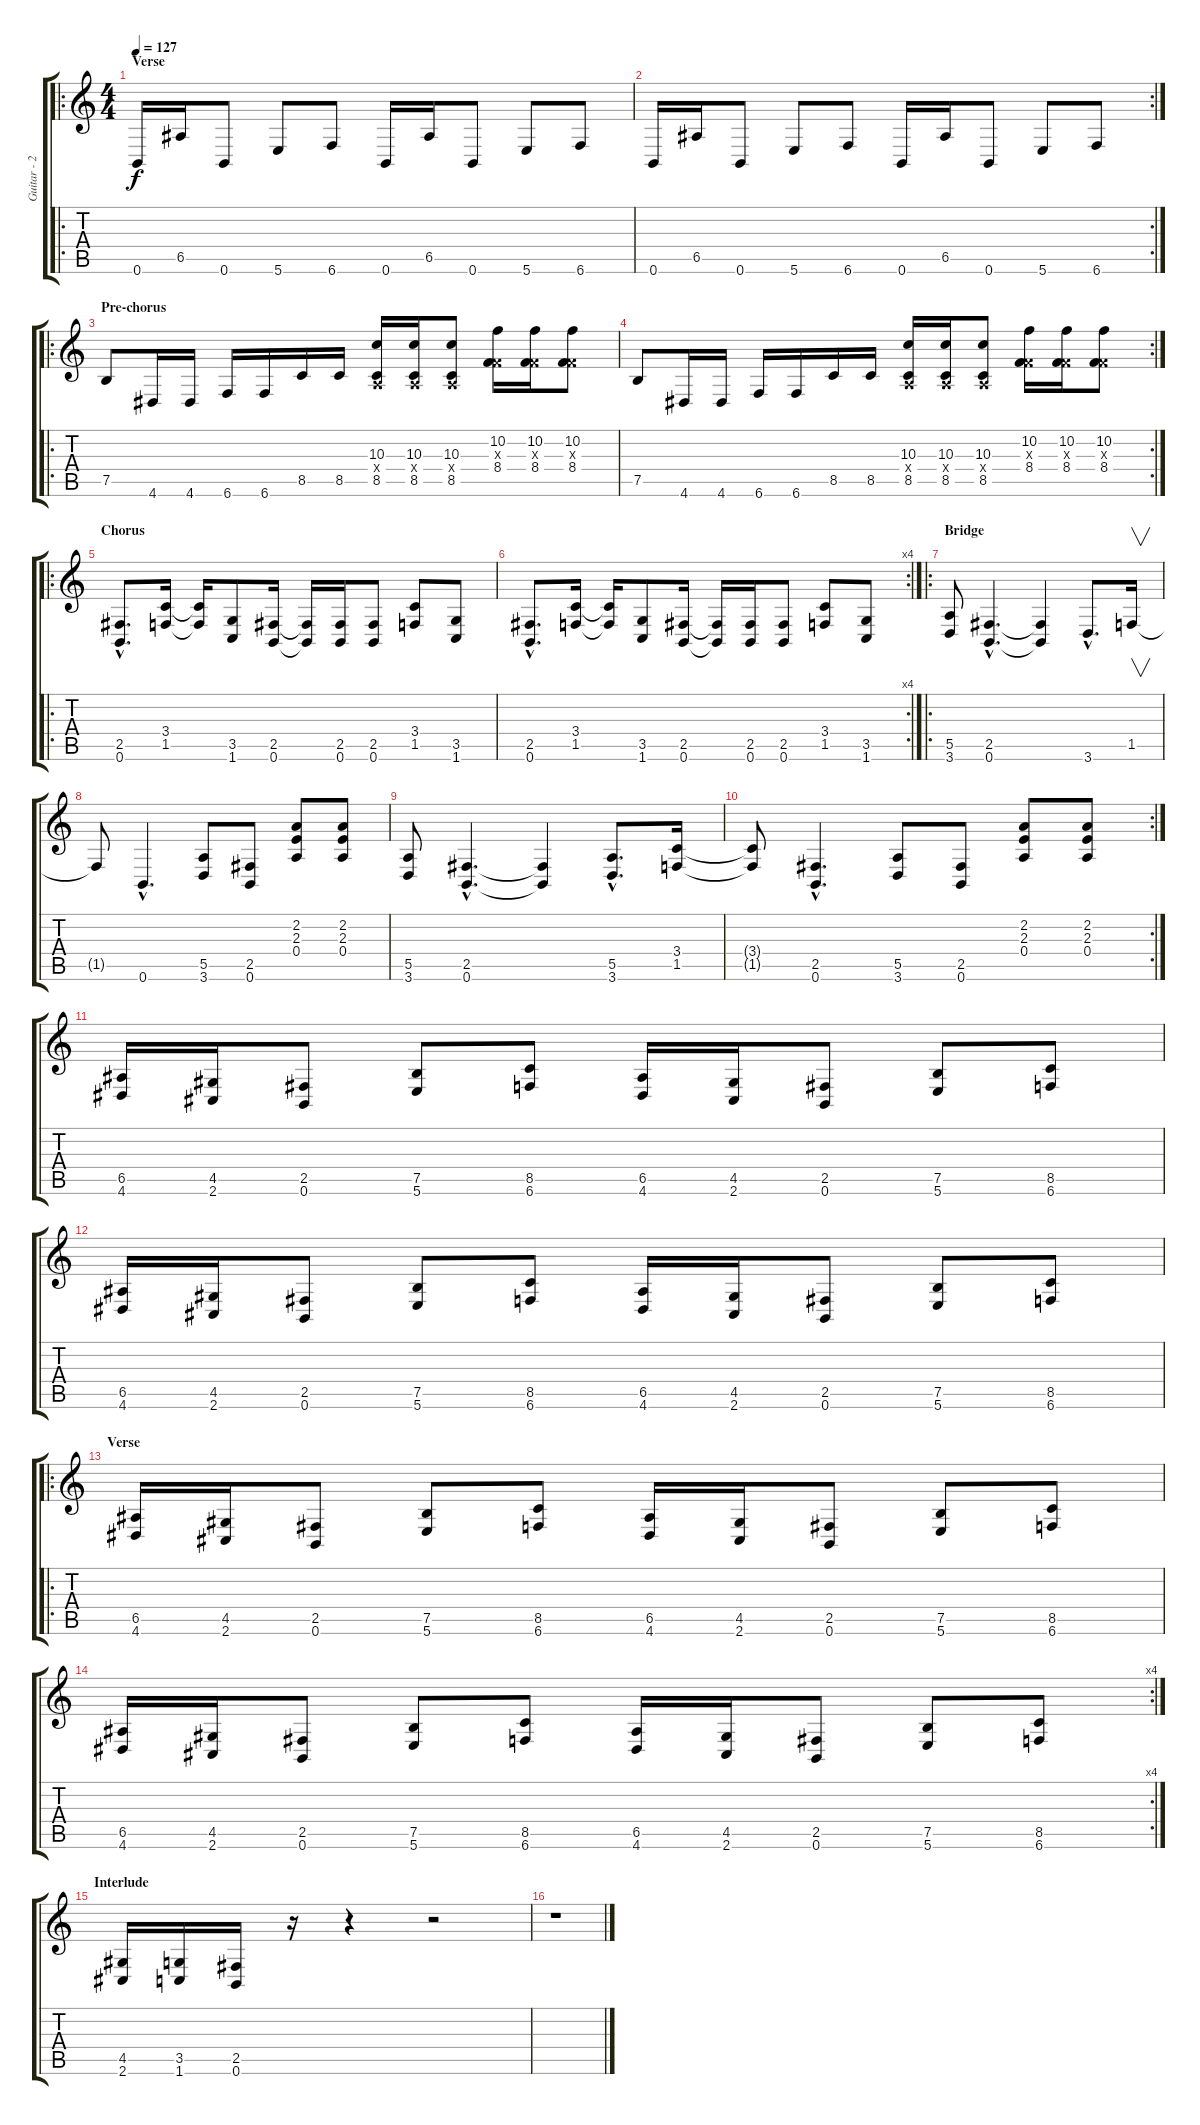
\track ("Guitar - 2" "Guitar - 2") {instrument distortionguitar}
\staff {score tabs}
\tuning (B3 G3 D3 A2 E2 B1) {hide}
\ro
\ts (4 4)
\section ("" "Verse")
\tempo 127
\clef g2
\ks c
0.6.16{dy f} 6.5.16 0.6.8 5.6.8 6.6.8 0.6.16 6.5.16 0.6.8 5.6.8 6.6.8 |
\rc 2
0.6.16 6.5.16 0.6.8 5.6.8 6.6.8 0.6.16 6.5.16 0.6.8 5.6.8 6.6.8 |
\ro
\section ("" "Pre-chorus")
7.5.8 4.6.16 4.6.16 6.6.16 6.6.16 8.5.16 8.5.16 (10.3 0.4{x} 8.5).16 (10.3 0.4{x} 8.5).16 (10.3 0.4{x} 8.5).8 (10.2 3.3{x} 8.4).16 (10.2 3.3{x} 8.4).16 (10.2 3.3{x} 8.4).8 |
\rc 2
7.5.8 4.6.16 4.6.16 6.6.16 6.6.16 8.5.16 8.5.16 (10.3 0.4{x} 8.5).16 (10.3 0.4{x} 8.5).16 (10.3 0.4{x} 8.5).8 (10.2 3.3{x} 8.4).16 (10.2 3.3{x} 8.4).16 (10.2 3.3{x} 8.4).8 |
\ro
\section ("" "Chorus")
(2.5{hac} 0.6{hac}).8{d} (3.4 1.5).16 (3.4{t} 1.5{t}).16 (3.5 1.6).8 (2.5 0.6).16 (2.5{t} 0.6{t}).16 (2.5 0.6).16 (2.5 0.6).8 (3.4 1.5).8 (3.5 1.6).8 |
\rc 4
(2.5{hac} 0.6{hac}).8{d} (3.4 1.5).16 (3.4{t} 1.5{t}).16 (3.5 1.6).8 (2.5 0.6).16 (2.5{t} 0.6{t}).16 (2.5 0.6).16 (2.5 0.6).8 (3.4 1.5).8 (3.5 1.6).8 |
\ro
\section ("" "Bridge")
(5.5 3.6).8 (2.5{hac} 0.6{hac}).4{d} (2.5{t} 0.6{t}).4 3.6{hac}.8{d} 1.5.16{v} |
1.5{t}.8 0.6{hac}.4{d} (5.5 3.6).8 (2.5 0.6).8 (2.2 2.3 0.4).8 (2.2 2.3 0.4).8 |
(5.5 3.6).8 (2.5{hac} 0.6{hac}).4{d} (2.5{t} 0.6{t}).4 (5.5{hac} 3.6{hac}).8{d} (3.4 1.5).16 |
\rc 2
(3.4{t} 1.5{t}).8 (2.5{hac} 0.6{hac}).4{d} (5.5 3.6).8 (2.5 0.6).8 (2.2 2.3 0.4).8 (2.2 2.3 0.4).8 |
(6.5 4.6).16 (4.5 2.6).16 (2.5 0.6).8 (7.5 5.6).8 (8.5 6.6).8 (6.5 4.6).16 (4.5 2.6).16 (2.5 0.6).8 (7.5 5.6).8 (8.5 6.6).8 |
(6.5 4.6).16 (4.5 2.6).16 (2.5 0.6).8 (7.5 5.6).8 (8.5 6.6).8 (6.5 4.6).16 (4.5 2.6).16 (2.5 0.6).8 (7.5 5.6).8 (8.5 6.6).8 |
\ro
\section ("" "Verse")
(6.5 4.6).16 (4.5 2.6).16 (2.5 0.6).8 (7.5 5.6).8 (8.5 6.6).8 (6.5 4.6).16 (4.5 2.6).16 (2.5 0.6).8 (7.5 5.6).8 (8.5 6.6).8 |
\rc 4
(6.5 4.6).16 (4.5 2.6).16 (2.5 0.6).8 (7.5 5.6).8 (8.5 6.6).8 (6.5 4.6).16 (4.5 2.6).16 (2.5 0.6).8 (7.5 5.6).8 (8.5 6.6).8 |
\section ("" "Interlude")
(4.5 2.6).16 (3.5 1.6).16 (2.5 0.6).16 r.16 r.4 r.2 |
r.1
